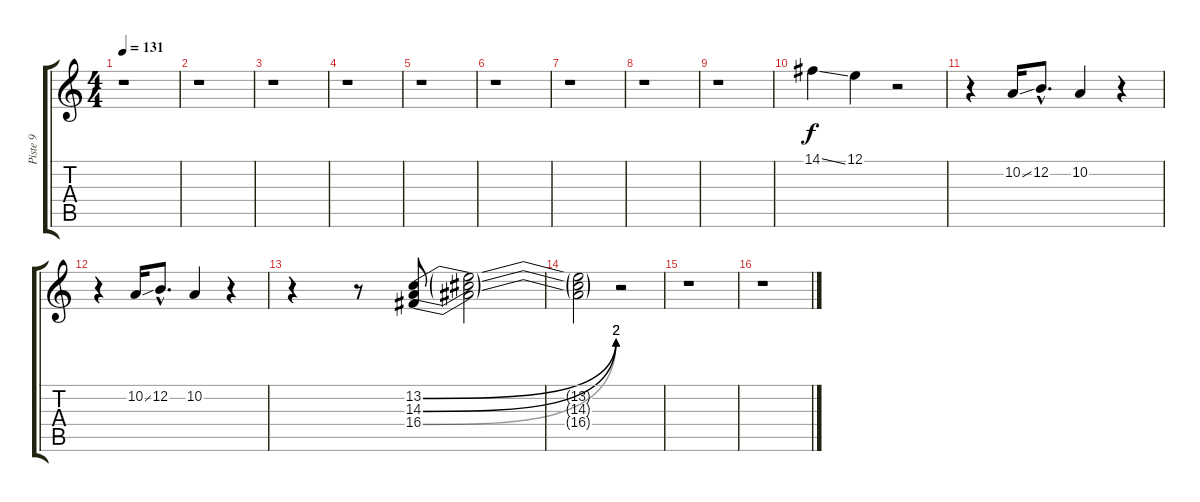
\track ("Piste 9" "Piste 9") {instrument acousticgrandpiano}
\staff {score tabs}
\tuning (E4 B3 G3 D3 A2 E2) {hide}
\ts (4 4)
\tempo 131
\clef g2
\ks c
r.1{dy f} |
r.1 |
r.1 |
r.1 |
r.1 |
r.1 |
r.1 |
r.1 |
r.1 |
14.1{ss}.4 12.1.4 r.2 |
r.4 10.2{ss}.16 12.2{hac}.8{d} 10.2.4 r.4 |
r.4 10.2{ss}.16 12.2{hac}.8{d} 10.2.4 r.4 |
r.4 r.8 (13.2{be (bend 0 0 60 8)} 14.3{be (bend 0 0 60 8)} 16.4{be (bend 0 0 60 8)}).8 (13.2{t} 14.3{t} 16.4{t}).2 |
(13.2{t} 14.3{t} 16.4{t}).2 r.2 |
r.1 |
r.1
